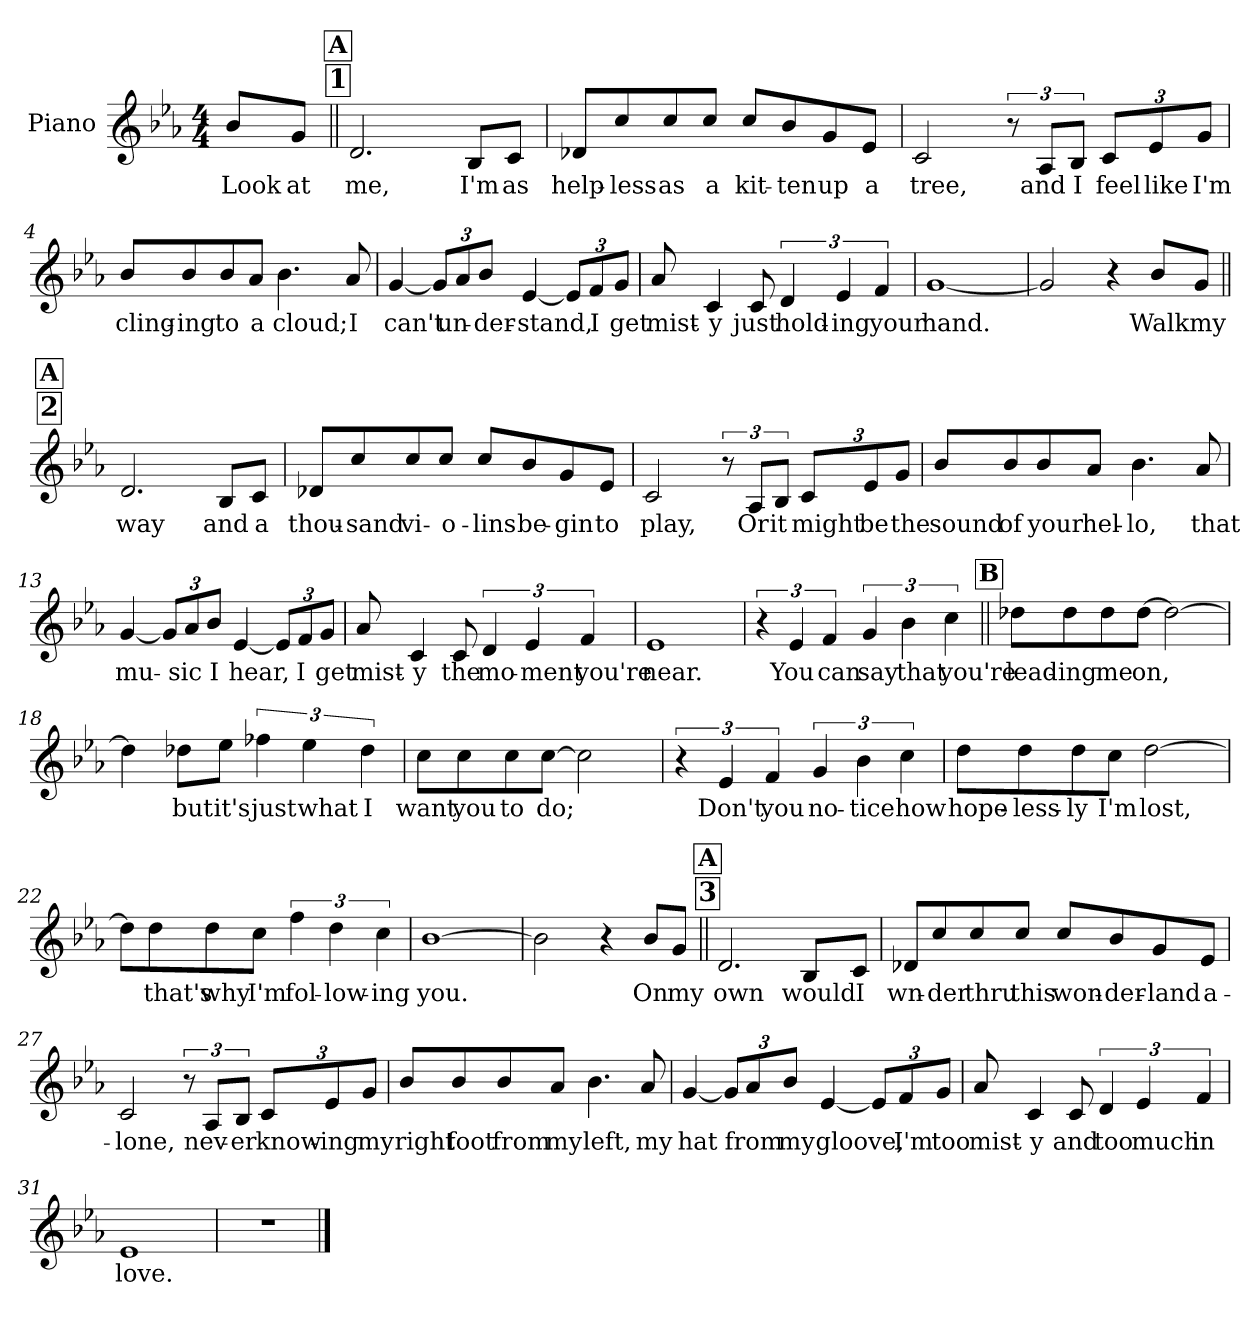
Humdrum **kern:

**kern	**text
*part1	*part1
*staff1	*staff1
*I"Piano	*
*I'Pno.	*
*clefG2	*
*k[b-e-a-]	*
*M4/4	*
=	=
!	!LO:LY:b
8b-/L	Look
!	!LO:LY:b
8g/J	at
!!LO:REH:place=s1:a:t=1
!!LO:REH:place=s1:a:fs=14:t=A
=1||	=1||
!	!LO:LY:b
2.d/	me,
!	!LO:LY:b
8B-/L	I'm
!	!LO:LY:b
8c/J	as
=2	=2
!	!LO:LY:b
8d-X/L	help-
!	!LO:LY:b
8cc/	-less
!	!LO:LY:b
8cc/	as
!	!LO:LY:b
8cc/J	a
!	!LO:LY:b
8cc/L	kit-
!	!LO:LY:b
8b-/	-ten
!	!LO:LY:b
8g/	up
!	!LO:LY:b
8e-/J	a
=3	=3
!	!LO:LY:b
2c/	tree,
12r	.
!	!LO:LY:b
12A-/L	and
!	!LO:LY:b
12B-/J	I
*Xbrackettup	*
!	!LO:LY:b
12c/L	feel
!	!LO:LY:b
12e-/	like
!	!LO:LY:b
12g/J	I'm
=4	=4
!	!LO:LY:b
8b-/L	cling-
!	!LO:LY:b
8b-/	-ing
!	!LO:LY:b
8b-/	to
!	!LO:LY:b
8a-/J	a
!	!LO:LY:b
4.b-\	cloud;
!	!LO:LY:b
8a-/	I
!!LO:LB:g=z
=5	=5
!	!LO:LY:b
[4g/	can't
12g/L]	.
!	!LO:LY:b
12a-/	un-
!	!LO:LY:b
12b-/J	-der-
!	!LO:LY:b
[4e-/	-stand,
12e-/L]	.
!	!LO:LY:b
12f/	I
!	!LO:LY:b
12g/J	get
=6	=6
!	!LO:LY:b
8a-/	mist-
!	!LO:LY:b
4c/	-y
!	!LO:LY:b
8c/	just
*brackettup	*
!	!LO:LY:b
6d/	hold-
!	!LO:LY:b
6e-/	-ing
!	!LO:LY:b
6f/	your
=7	=7
!	!LO:LY:b
[1g	hand.
=8	=8
2g/]	.
4r	.
!	!LO:LY:b
8b-/L	Walk
!	!LO:LY:b
8g/J	my
!!LO:LB:g=z
!!LO:REH:place=s1:a:t=2
!!LO:REH:place=s1:a:fs=14:t=A
=9||	=9||
!	!LO:LY:b
2.d/	way
!	!LO:LY:b
8B-/L	and
!	!LO:LY:b
8c/J	a
=10	=10
!	!LO:LY:b
8d-X/L	thou-
!	!LO:LY:b
8cc/	-sand
!	!LO:LY:b
8cc/	vi-
!	!LO:LY:b
8cc/J	-o-
!	!LO:LY:b
8cc/L	-lins
!	!LO:LY:b
8b-/	be-
!	!LO:LY:b
8g/	-gin
!	!LO:LY:b
8e-/J	to
=11	=11
!	!LO:LY:b
2c/	play,
12r	.
!	!LO:LY:b
12A-/L	Or
!	!LO:LY:b
12B-/J	it
*Xbrackettup	*
!	!LO:LY:b
12c/L	might
!	!LO:LY:b
12e-/	be
!	!LO:LY:b
12g/J	the
=12	=12
!	!LO:LY:b
8b-/L	sound
!	!LO:LY:b
8b-/	of
!	!LO:LY:b
8b-/	your
!	!LO:LY:b
8a-/J	hel-
!	!LO:LY:b
4.b-\	-lo,
!	!LO:LY:b
8a-/	that
!!LO:LB:g=z
=13	=13
!	!LO:LY:b
[4g/	mu-
12g/L]	.
!	!LO:LY:b
12a-/	-sic
!	!LO:LY:b
12b-/J	I
!	!LO:LY:b
[4e-/	hear,
12e-/L]	.
!	!LO:LY:b
12f/	I
!	!LO:LY:b
12g/J	get
=14	=14
!	!LO:LY:b
8a-/	mist-
!	!LO:LY:b
4c/	-y
!	!LO:LY:b
8c/	the
*brackettup	*
!	!LO:LY:b
6d/	mo-
!	!LO:LY:b
6e-/	-ment
!	!LO:LY:b
6f/	you're
=15	=15
!	!LO:LY:b
1e-	near.
=16	=16
6r	.
!	!LO:LY:b
6e-/	You
!	!LO:LY:b
6f/	can
!	!LO:LY:b
6g/	say
!	!LO:LY:b
6b-\	that
!	!LO:LY:b
6cc\	you're
!!LO:LB:g=z
!!LO:REH:place=s1:a:fs=14:t=B
=17||	=17||
!	!LO:LY:b
8dd-X\L	lead-
!	!LO:LY:b
8dd-\	-ing
!	!LO:LY:b
8dd-\	me
!	!LO:LY:b
[8dd-\J	on,
2dd-\_	.
=18	=18
4dd-\]	.
!	!LO:LY:b
8dd-X\L	but
!	!LO:LY:b
8ee-\J	it's
!	!LO:LY:b
6ff-X\	just
!	!LO:LY:b
6ee-\	what
!	!LO:LY:b
6dd-\	I
=19	=19
!	!LO:LY:b
8cc\L	want
!	!LO:LY:b
8cc\	you
!	!LO:LY:b
8cc\	to
!	!LO:LY:b
[8cc\J	do;
2cc\]	.
=20	=20
6r	.
!	!LO:LY:b
6e-/	Don't
!	!LO:LY:b
6f/	you
!	!LO:LY:b
6g/	no-
!	!LO:LY:b
6b-\	-tice
!	!LO:LY:b
6cc\	how
!!LO:LB:g=z
=21	=21
!	!LO:LY:b
8dd\L	hope-
!	!LO:LY:b
8dd\	-less-
!	!LO:LY:b
8dd\	-ly
!	!LO:LY:b
8cc\J	I'm
!	!LO:LY:b
[2dd\	lost,
=22	=22
8dd\L]	.
!	!LO:LY:b
8dd\	that's
!	!LO:LY:b
8dd\	why
!	!LO:LY:b
8cc\J	I'm
!	!LO:LY:b
6ff\	fol-
!	!LO:LY:b
6dd\	-low-
!	!LO:LY:b
6cc\	-ing
=23	=23
!	!LO:LY:b
[1b-	you.
=24	=24
2b-\]	.
4r	.
!	!LO:LY:b
8b-/L	On
!	!LO:LY:b
8g/J	my
!!LO:LB:g=z
!!LO:REH:place=s1:a:t=3
!!LO:REH:place=s1:a:fs=14:t=A
=25||	=25||
!	!LO:LY:b
2.d/	own
!	!LO:LY:b
8B-/L	would
!	!LO:LY:b
8c/J	I
=26	=26
!	!LO:LY:b
8d-X/L	wn-
!	!LO:LY:b
8cc/	-der
!	!LO:LY:b
8cc/	thru
!	!LO:LY:b
8cc/J	this
!	!LO:LY:b
8cc/L	won-
!	!LO:LY:b
8b-/	-der-
!	!LO:LY:b
8g/	-land
!	!LO:LY:b
8e-/J	a-
=27	=27
!	!LO:LY:b
2c/	-lone,
12r	.
!	!LO:LY:b
12A-/L	nev-
!	!LO:LY:b
12B-/J	-er
*Xbrackettup	*
!	!LO:LY:b
12c/L	know-
!	!LO:LY:b
12e-/	-ing
!	!LO:LY:b
12g/J	my
=28	=28
!	!LO:LY:b
8b-/L	right
!	!LO:LY:b
8b-/	foot
!	!LO:LY:b
8b-/	from
!	!LO:LY:b
8a-/J	my
!	!LO:LY:b
4.b-\	left,
!	!LO:LY:b
8a-/	my
!!LO:LB:g=z
=29	=29
!	!LO:LY:b
[4g/	hat
12g/L]	.
!	!LO:LY:b
12a-/	from
!	!LO:LY:b
12b-/J	my
!	!LO:LY:b
[4e-/	gloove,
12e-/L]	.
!	!LO:LY:b
12f/	I'm
!	!LO:LY:b
12g/J	too
=30	=30
!	!LO:LY:b
8a-/	mist-
!	!LO:LY:b
4c/	-y
!	!LO:LY:b
8c/	and
*brackettup	*
!	!LO:LY:b
6d/	too
!	!LO:LY:b
6e-/	much
!	!LO:LY:b
6f/	in
=31	=31
!	!LO:LY:b
1e-	love.
=32	=32
1r	.
==	==
*-	*-
